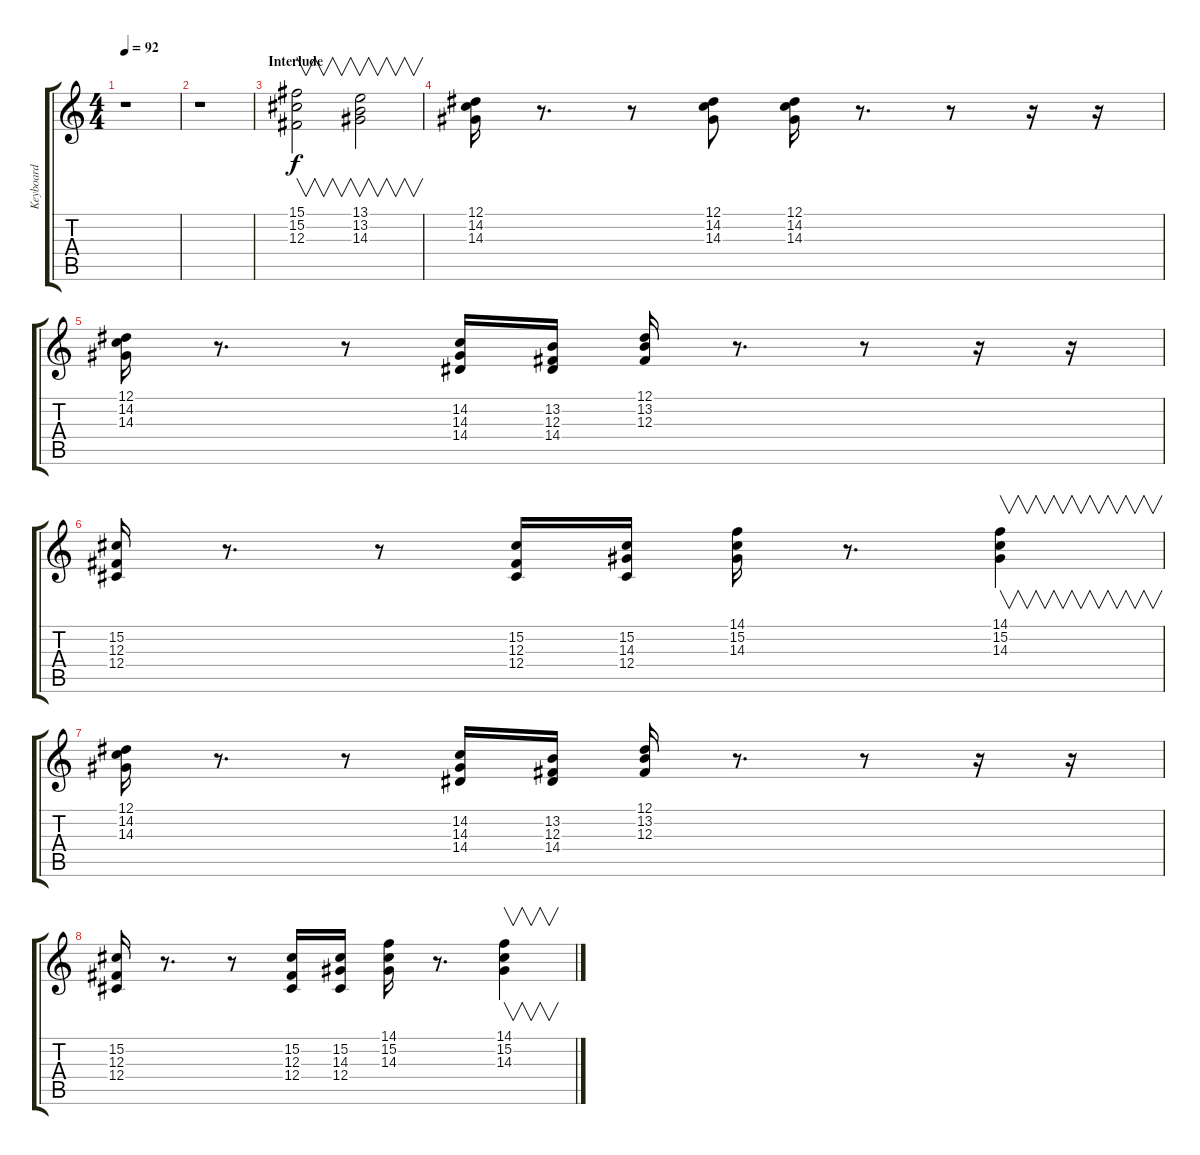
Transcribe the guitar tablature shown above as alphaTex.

\track ("Keyboard" "Keyboard") {instrument rockorgan}
\staff {score tabs}
\tuning (Eb4 Bb3 Gb3 Db3 Ab2 Eb2) {hide}
\ts (4 4)
\tempo 92
\clef g2
\ks c
r.1{dy f} |
r.1 |
\section ("" "Interlude")
(15.1 15.2 12.3).2{v volume 9} (13.1 13.2 14.3).2{v} |
(12.1 14.2 14.3).16 r.8{d} r.8 (12.1 14.2 14.3).8 (12.1 14.2 14.3).16 r.8{d} r.8 r.16 r.16 |
(12.1 14.2 14.3).16 r.8{d} r.8 (14.2 14.3 14.4).16 (13.2 12.3 14.4).16 (12.1 13.2 12.3).16 r.8{d} r.8 r.16 r.16 |
(15.2 12.3 12.4).16 r.8{d} r.8 (15.2 12.3 12.4).16 (15.2 14.3 12.4).16 (14.1 15.2 14.3).16 r.8{d} (14.1 15.2 14.3).4{v} |
(12.1 14.2 14.3).16 r.8{d} r.8 (14.2 14.3 14.4).16 (13.2 12.3 14.4).16 (12.1 13.2 12.3).16 r.8{d} r.8 r.16 r.16 |
(15.2 12.3 12.4).16 r.8{d} r.8 (15.2 12.3 12.4).16 (15.2 14.3 12.4).16 (14.1 15.2 14.3).16 r.8{d} (14.1 15.2 14.3).4{v}
